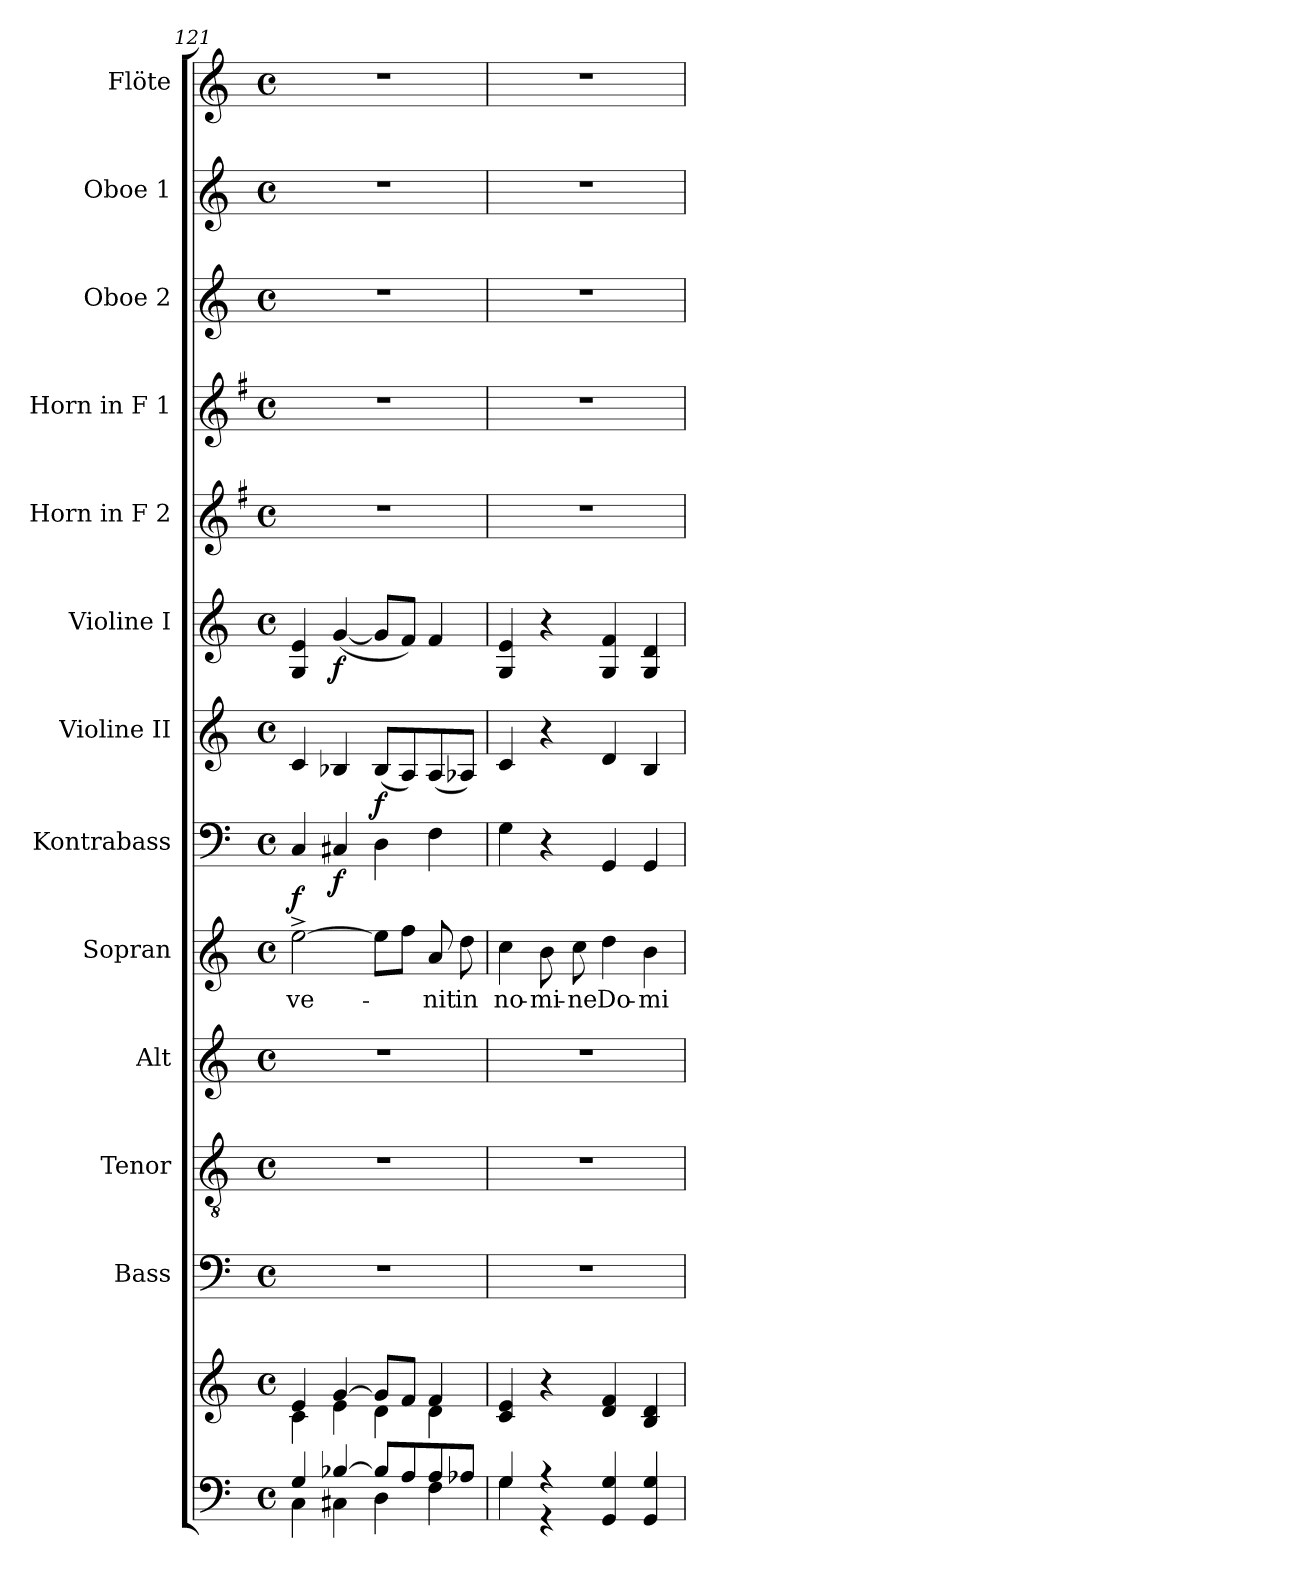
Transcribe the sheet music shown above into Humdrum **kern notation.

**kern	**kern	**kern	**kern	**kern	**kern	**text	**dynam	**kern	**dynam	**kern	**dynam	**kern	**dynam	**kern	**kern	**kern	**kern	**kern
*part13	*part13	*part12	*part11	*part10	*part9	*part9	*part9	*part8	*part8	*part7	*part7	*part6	*part6	*part5	*part4	*part3	*part2	*part1
*staff14	*staff13	*staff12	*staff11	*staff10	*staff9	*staff9	*staff9	*staff8	*staff8	*staff7	*staff7	*staff6	*staff6	*staff5	*staff4	*staff3	*staff2	*staff1
*	*	*I"Bass	*I"Tenor	*I"Alt	*I"Sopran	*	*	*I"Kontrabass	*	*I"Violine II	*	*I"Violine I	*	*I"Horn in F 2	*I"Horn in F 1	*I"Oboe 2	*I"Oboe 1	*I"Flöte
*	*	*I'B.	*I'T.	*I'A.	*I'S.	*	*	*I'Kb.	*	*I'Vl. II	*	*I'Vl. I	*	*	*	*I'Ob. 2	*I'Ob. 1	*I'Fl.
!!LO:PB:g=z
*clefF4	*clefG2	*clefF4	*clefGv2	*clefG2	*clefG2	*	*	*clefF4	*	*clefG2	*	*clefG2	*	*clefG2	*clefG2	*clefG2	*clefG2	*clefG2
*	*	*	*	*	*	*	*	*ITrd7c12	*	*	*	*	*	*ITrd4c7	*ITrd4c7	*	*	*
*k[]	*k[]	*k[]	*k[]	*k[]	*k[]	*	*	*k[]	*	*k[]	*	*k[]	*	*k[]	*k[]	*k[]	*k[]	*k[]
*C:	*C:	*C:	*C:	*C:	*C:	*	*	*C:	*	*C:	*	*C:	*	*C:	*C:	*C:	*C:	*C:
*M4/4	*M4/4	*M4/4	*M4/4	*M4/4	*M4/4	*	*	*M4/4	*	*M4/4	*	*M4/4	*	*M4/4	*M4/4	*M4/4	*M4/4	*M4/4
*met(c)	*met(c)	*met(c)	*met(c)	*met(c)	*met(c)	*	*	*met(c)	*	*met(c)	*	*met(c)	*	*met(c)	*met(c)	*met(c)	*met(c)	*met(c)
=121	=121	=121	=121	=121	=121	=121	=121	=121	=121	=121	=121	=121	=121	=121	=121	=121	=121	=121
*^	*^	*	*	*	*	*	*	*	*	*	*	*	*	*	*	*	*	*
!	!	!	!	!	!	!	!	!LO:LY:b	!LO:DY:a	!	!	!	!	!	!	!	!	!	!	!
4G/	4C\	4e/	4c\	1r	1r	1r	[2ee^>\	ve-	f	4CC/	.	4c/	.	4G/ 4e/	.	1r	1r	1r	1r	1r
!	!	!	!	!	!	!	!	!	!	!	!LO:DY:b	!	!	!	!LO:DY:b	!	!	!	!	!
[>4B-X/	4C#X\	[>4g/	4e\	.	.	.	.	.	.	4CC#X/	f	4B-X/	.	(<[4g/	f	.	.	.	.	.
!	!	!	!	!	!	!	!	!	!	!	!	!	!LO:DY:b	!	!	!	!	!	!	!
8B-/L]	4D\	8g/L]	4d\	.	.	.	8ee\L]	.	.	4DD\	.	(<8B-/L	f	8g/L]	.	.	.	.	.	.
8A/	.	8f/J	.	.	.	.	8ff\J	.	.	.	.	8A/)	.	8f/J)	.	.	.	.	.	.
!	!	!	!	!	!	!	!	!LO:LY:b	!	!	!	!	!	!	!	!	!	!	!	!
8A/	4F\	4f/	4d\	.	.	.	8a/	-nit	.	4FF\	.	(<8A/	.	4f/	.	.	.	.	.	.
!	!	!	!	!	!	!	!	!LO:LY:b	!	!	!	!	!	!	!	!	!	!	!	!
8A-X/J	.	.	.	.	.	.	8dd\	in	.	.	.	8A-X/J)	.	.	.	.	.	.	.	.
*	*	*v	*v	*	*	*	*	*	*	*	*	*	*	*	*	*	*	*	*	*
=122	=122	=122	=122	=122	=122	=122	=122	=122	=122	=122	=122	=122	=122	=122	=122	=122	=122	=122	=122
!	!	!	!	!	!	!	!LO:LY:b	!	!	!	!	!	!	!	!	!	!	!	!
4G/	4G\	4c/ 4e/	1r	1r	1r	4cc\	no-	.	4GG\	.	4c/	.	4G/ 4e/	.	1r	1r	1r	1r	1r
!	!	!	!	!	!	!	!LO:LY:b	!	!	!	!	!	!	!	!	!	!	!	!
4r	4r	4r	.	.	.	8b\	-mi-	.	4r	.	4r	.	4r	.	.	.	.	.	.
!	!	!	!	!	!	!	!LO:LY:b	!	!	!	!	!	!	!	!	!	!	!	!
.	.	.	.	.	.	8cc\	-ne	.	.	.	.	.	.	.	.	.	.	.	.
!	!	!	!	!	!	!	!LO:LY:b	!	!	!	!	!	!	!	!	!	!	!	!
4GG/ 4G/	2ryy	4d/ 4f/	.	.	.	4dd\	Do-	.	4GGG/	.	4d/	.	4G/ 4f/	.	.	.	.	.	.
!	!	!	!	!	!	!	!LO:LY:b	!	!	!	!	!	!	!	!	!	!	!	!
4GG/ 4G/	.	4B/ 4d/	.	.	.	4b\	-mi-	.	4GGG/	.	4B/	.	4G/ 4d/	.	.	.	.	.	.
*v	*v	*	*	*	*	*	*	*	*	*	*	*	*	*	*	*	*	*	*
=	=	=	=	=	=	=	=	=	=	=	=	=	=	=	=	=	=	=
*-	*-	*-	*-	*-	*-	*-	*-	*-	*-	*-	*-	*-	*-	*-	*-	*-	*-	*-
